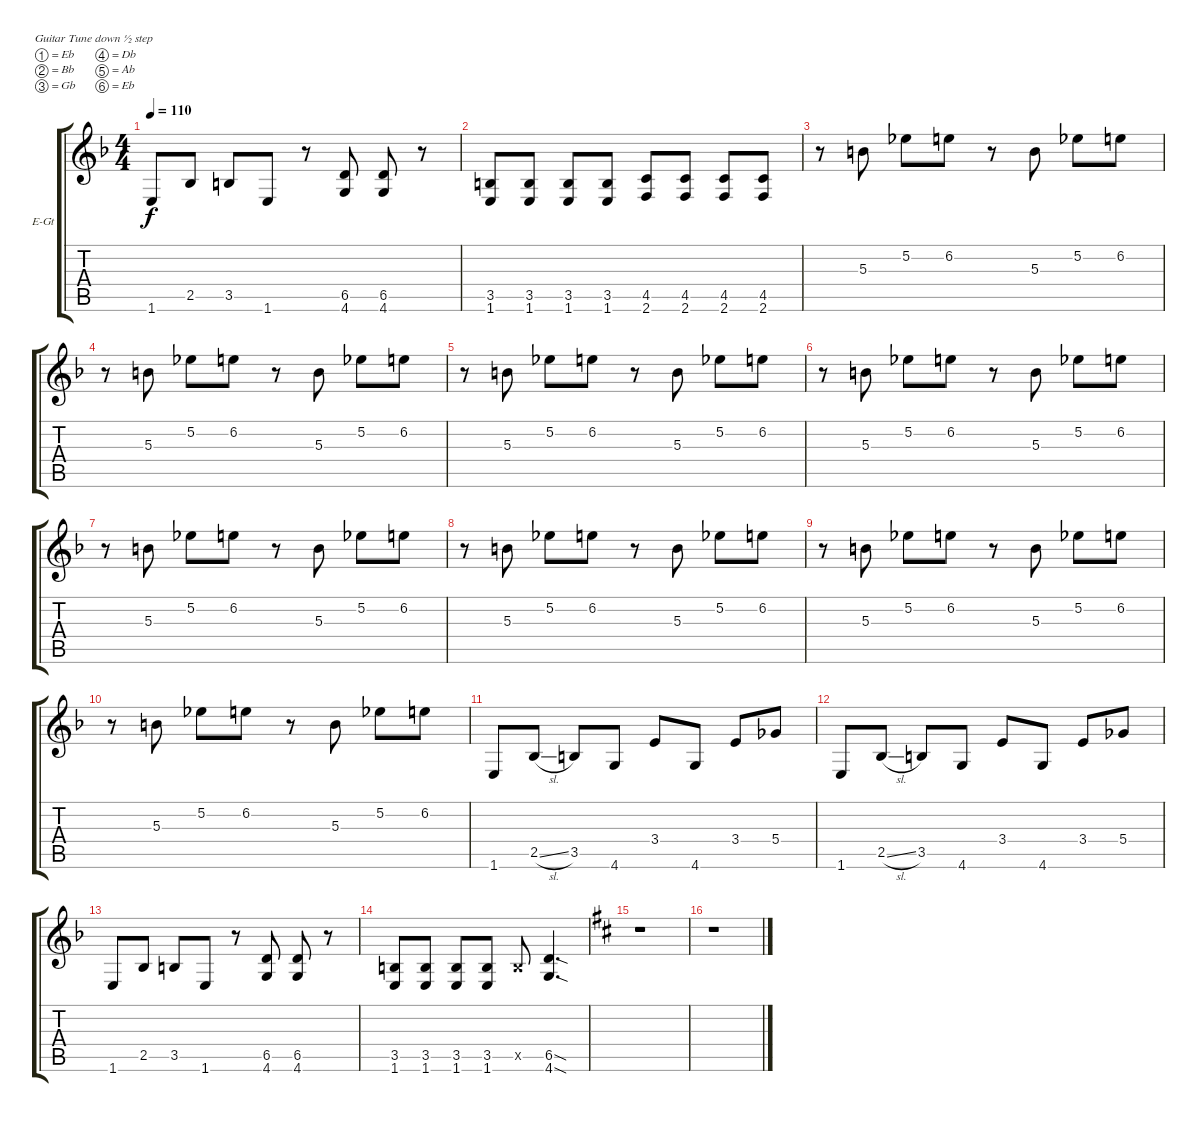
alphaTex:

\bracketExtendMode groupsimilarinstruments
\firstSystemTrackNameOrientation horizontal
\otherSystemsTrackNameOrientation horizontal
\track ("Untitled" "E-Gt") {instrument distortionguitar}
\staff {score tabs}
\tuning (Eb4 Bb3 Gb3 Db3 Ab2 Eb2)
\ts (4 4)
\tempo 110
\clef g2
\ks f
1.6.8{dy f} 2.5.8 3.5.8 1.6.8 r.8 (6.5 4.6).8 (6.5 4.6).8 r.8 |
(3.5 1.6).8 (3.5 1.6).8 (3.5 1.6).8 (3.5 1.6).8 (4.5 2.6).8 (4.5 2.6).8 (4.5 2.6).8 (4.5 2.6).8 |
r.8 5.3.8 5.2.8 6.2.8 r.8 5.3.8 5.2.8 6.2.8 |
r.8 5.3.8 5.2.8 6.2.8 r.8 5.3.8 5.2.8 6.2.8 |
r.8 5.3.8 5.2.8 6.2.8 r.8 5.3.8 5.2.8 6.2.8 |
r.8 5.3.8 5.2.8 6.2.8 r.8 5.3.8 5.2.8 6.2.8 |
r.8 5.3.8 5.2.8 6.2.8 r.8 5.3.8 5.2.8 6.2.8 |
r.8 5.3.8 5.2.8 6.2.8 r.8 5.3.8 5.2.8 6.2.8 |
r.8 5.3.8 5.2.8 6.2.8 r.8 5.3.8 5.2.8 6.2.8 |
r.8 5.3.8 5.2.8 6.2.8 r.8 5.3.8 5.2.8 6.2.8 |
1.6.8 2.5{sl}.8 3.5.8 4.6.8 3.4.8 4.6.8 3.4.8 5.4.8 |
1.6.8 2.5{sl}.8 3.5.8 4.6.8 3.4.8 4.6.8 3.4.8 5.4.8 |
1.6.8 2.5.8 3.5.8 1.6.8 r.8 (6.5 4.6).8 (6.5 4.6).8 r.8 |
(3.5 1.6).8 (3.5 1.6).8 (3.5 1.6).8 (3.5 1.6).8 3.5{x}.8 (6.5{sod} 4.6{sod}).4{d} |
\ks d
r.1 |
r.1
